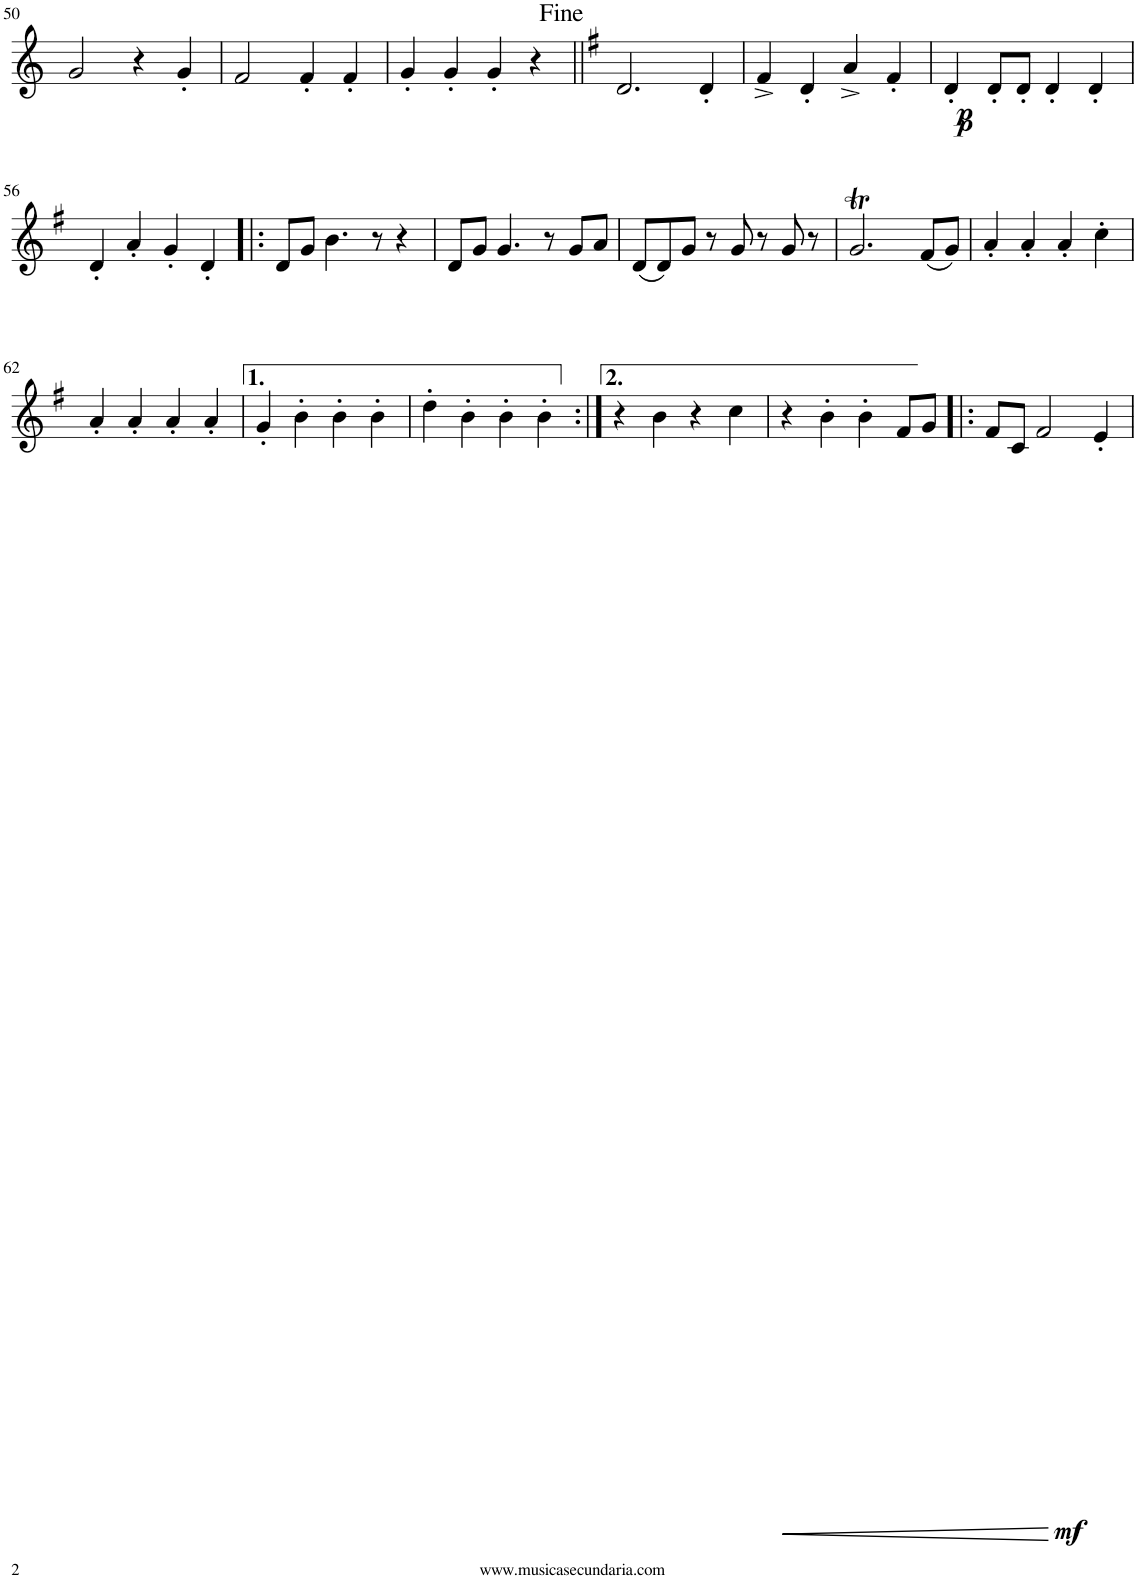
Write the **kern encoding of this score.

**kern	**dynam
*part1	*part1
*staff1	*staff1
*I"Flauta 3	*
*I'Fl	*
!!LO:PB:g=z
*clefG2	*
*k[]	*
*M4/4	*
=50	=50
2g/	.
4r	.
4g'/	.
=51	=51
2f/	.
4f'/	.
4f'/	.
=52	=52
4g'/	.
4g'/	.
4g'/	.
4r	.
=53||	=53||
*k[f#]	*
2.d/	.
4d'/	.
=54	=54
4f#^/	.
4d'/	.
4a^/	.
4f#'/	.
=55	=55
!	!LO:DY:b
!	!LO:DY:n=1:b
4d'/	p p
8d'/L	.
8d'/J	.
4d'/	.
4d'/	.
!!LO:LB:g=z
=56	=56
4d'/	.
4a'/	.
4g'/	.
4d'/	.
=57!|:	=57!|:
8d/L	.
8g/J	.
4.b\	.
8r	.
4r	.
=58	=58
8d/L	.
8g/J	.
4.g/	.
8r	.
8g/L	.
8a/J	.
=59	=59
(8d/L	.
8d/)	.
8g/J	.
8r	.
8g/	.
8r	.
8g/	.
8r	.
=60	=60
2.gT/	.
(8f#/L	.
8g/J)	.
=61	=61
4a'/	.
4a'/	.
4a'/	.
4cc'\	.
!!LO:LB:g=z
=62	=62
4a'/	.
4a'/	.
4a'/	.
4a'/	.
=63	=63
4g'/	.
4b'\	.
4b'\	.
4b'\	.
=64	=64
4dd'\	.
4b'\	.
4b'\	.
4b'\	.
=65:|!	=65:|!
4r	.
4b\	.
4r	.
4cc\	.
=66	=66
!	!LO:HP:b
4r	<
4b'\	.
4b'\	.
8f#/L	.
8g/J	.
.	[
=67!|:	=67!|:
!	!LO:DY:b
8f#/L	mf
8c/J	.
2f#/	.
4e'/	.
=	=
*-	*-
